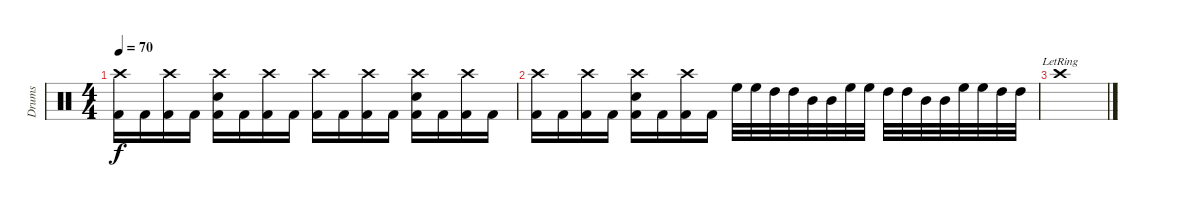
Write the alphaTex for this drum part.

\track ("Drums" "Drums") {instrument percussion}
\staff {score}
\articulation defaults
\ts (4 4)
\tempo 70
\clef neutral
\ks c
("Crash high (hit)" "Kick (hit) 2").16{dy f} "Kick (hit) 2".16 ("Crash high (hit)" "Kick (hit) 2").16 "Kick (hit) 2".16 ("Crash high (hit)" "Electric Snare (hit)" "Kick (hit) 2").16 "Kick (hit) 2".16 ("Crash high (hit)" "Kick (hit) 2").16 "Kick (hit) 2".16 ("Crash high (hit)" "Kick (hit) 2").16 "Kick (hit) 2".16 ("Crash high (hit)" "Kick (hit) 2").16 "Kick (hit) 2".16 ("Crash high (hit)" "Electric Snare (hit)" "Kick (hit) 2").16 "Kick (hit) 2".16 ("Crash high (hit)" "Kick (hit) 2").16 "Kick (hit) 2".16 |
("Crash high (hit)" "Kick (hit) 2").16 "Kick (hit) 2".16 ("Crash high (hit)" "Kick (hit) 2").16 "Kick (hit) 2".16 ("Crash high (hit)" "Electric Snare (hit)" "Kick (hit) 2").16 "Kick (hit) 2".16 ("Crash high (hit)" "Kick (hit) 2").16 "Kick (hit) 2".16 "High Floor Tom (hit)".32 "High Floor Tom (hit)".32 "High Tom (hit)".32 "High Tom (hit)".32 "Mid Tom (hit)".32 "Mid Tom (hit)".32 "High Floor Tom (hit)".32 "High Floor Tom (hit)".32 "High Tom (hit)".32 "High Tom (hit)".32 "Mid Tom (hit)".32 "Mid Tom (hit)".32 "High Floor Tom (hit)".32 "High Floor Tom (hit)".32 "High Tom (hit)".32 "High Tom (hit)".32 |
"Crash high (hit)"{lr}.1
